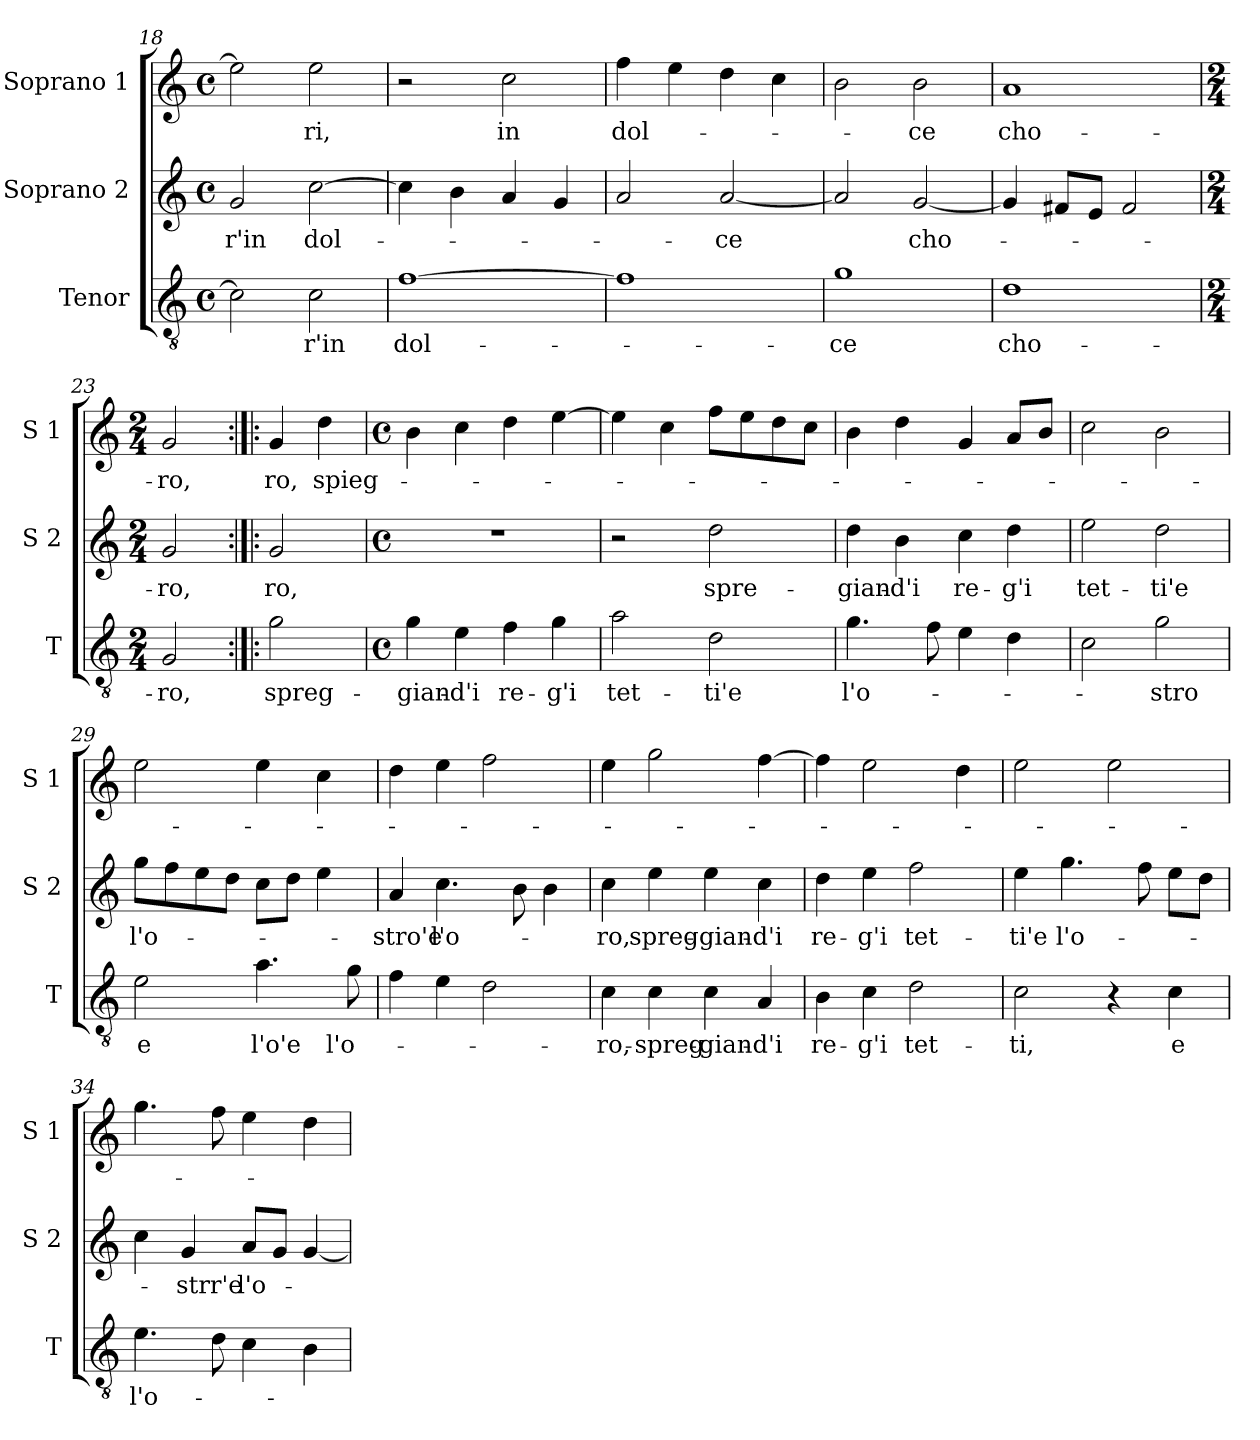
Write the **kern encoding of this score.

**kern	**text	**kern	**text	**kern	**text
*part3	*part3	*part2	*part2	*part1	*part1
*staff3	*staff3	*staff2	*staff2	*staff1	*staff1
*I"Tenor	*	*I"Soprano 2	*	*I"Soprano 1	*
*I'T	*	*I'S 2	*	*I'S 1	*
*clefGv2	*	*clefG2	*	*clefG2	*
*k[]	*	*k[]	*	*k[]	*
*C:	*	*C:	*	*C:	*
*M4/4	*	*M4/4	*	*M4/4	*
*met(c)	*	*met(c)	*	*met(c)	*
=18	=18	=18	=18	=18	=18
!	!	!	!LO:LY:b	!	!
2c\]	.	2g/	-r'in	2ee\]	.
!	!LO:LY:b	!	!LO:LY:b	!	!LO:LY:b
2c\	-r'in	[2cc\	dol-	2ee\	-ri,
=19	=19	=19	=19	=19	=19
!	!LO:LY:b	!	!	!	!
[1f	dol-	4cc\]	.	2r	.
.	.	4b\	.	.	.
!	!	!	!	!	!LO:LY:b
.	.	4a/	.	2cc\	in
.	.	4g/	.	.	.
=20	=20	=20	=20	=20	=20
!	!	!	!	!	!LO:LY:b
1f]	.	2a/	.	4ff\	dol-
.	.	.	.	4ee\	.
!	!	!	!LO:LY:b	!	!
.	.	[2a/	-ce	4dd\	.
.	.	.	.	4cc\	.
!!LO:LB:g=z
=21	=21	=21	=21	=21	=21
!	!LO:LY:b	!	!	!	!
1g	-ce	2a/]	.	2b\	.
!	!	!	!LO:LY:b	!	!LO:LY:b
.	.	[2g/	cho-	2b\	-ce
=22	=22	=22	=22	=22	=22
!	!LO:LY:b	!	!	!	!LO:LY:b
1d	cho-	4g/]	.	1a	cho-
.	.	8f#X/L	.	.	.
.	.	8e/J	.	.	.
.	.	2f#/	.	.	.
=23	=23	=23	=23	=23	=23
*M2/4	*	*M2/4	*	*M2/4	*
!	!LO:LY:b	!	!LO:LY:b	!	!LO:LY:b
2G/	-ro,	2g/	-ro,	2g/	-ro,
=24:|!|:	=24:|!|:	=24:|!|:	=24:|!|:	=24:|!|:	=24:|!|:
!	!LO:LY:b	!	!LO:LY:b	!	!LO:LY:b
2g\	spreg-	2g/	ro,	4g/	ro,
!	!	!	!	!	!LO:LY:b
.	.	.	.	4dd\	spieg-
=25	=25	=25	=25	=25	=25
*M4/4	*	*M4/4	*	*M4/4	*
*met(c)	*	*met(c)	*	*met(c)	*
!	!LO:LY:b	!	!	!	!
4g\	-gian-	1r	.	4b\	.
!	!LO:LY:b	!	!	!	!
4e\	-d'i	.	.	4cc\	.
!	!LO:LY:b	!	!	!	!
4f\	re-	.	.	4dd\	.
!	!LO:LY:b	!	!	!	!
4g\	-g'i	.	.	[4ee\	.
!!LO:LB:g=z
=26	=26	=26	=26	=26	=26
!	!LO:LY:b	!	!	!	!
2a\	tet-	2r	.	4ee\]	.
.	.	.	.	4cc\	.
!	!LO:LY:b	!	!LO:LY:b	!	!
2d\	-ti'e	2dd\	spre-	8ff\L	.
.	.	.	.	8ee\	.
.	.	.	.	8dd\	.
.	.	.	.	8cc\J	.
=27	=27	=27	=27	=27	=27
!	!LO:LY:b	!	!LO:LY:b	!	!
4.g\	l'o-	4dd\	-gian-	4b\	.
!	!	!	!LO:LY:b	!	!
.	.	4b\	-d'i	4dd\	.
8f\	.	.	.	.	.
!	!	!	!LO:LY:b	!	!
4e\	.	4cc\	re-	4g/	.
!	!	!	!LO:LY:b	!	!
4d\	.	4dd\	-g'i	8a/L	.
.	.	.	.	8b/J	.
=28	=28	=28	=28	=28	=28
!	!	!	!LO:LY:b	!	!
2c\	.	2ee\	tet-	2cc\	.
!	!LO:LY:b	!	!LO:LY:b	!	!
2g\	-stro	2dd\	-ti'e	2b\	.
=29	=29	=29	=29	=29	=29
!	!LO:LY:b	!	!LO:LY:b	!	!
2e\	e	8gg\L	l'o-	2ee\	.
.	.	8ff\	.	.	.
.	.	8ee\	.	.	.
.	.	8dd\J	.	.	.
!	!LO:LY:b	!	!	!	!
4.a\	l'o'e	8cc\L	.	4ee\	.
.	.	8dd\J	.	.	.
.	.	4ee\	.	4cc\	.
!	!LO:LY:b	!	!	!	!
8g\	l'o-	.	.	.	.
=30	=30	=30	=30	=30	=30
!	!	!	!LO:LY:b	!	!
4f\	.	4a/	-stro'e	4dd\	.
!	!	!	!LO:LY:b	!	!
4e\	.	4.cc\	l'o-	4ee\	.
2d\	.	.	.	2ff\	.
.	.	8b\	.	.	.
.	.	4b\	.	.	.
!!LO:LB:g=z
=31	=31	=31	=31	=31	=31
!	!LO:LY:b	!	!LO:LY:b	!	!
4c\	-ro,-	4cc\	-ro,	4ee\	.
!	!LO:LY:b	!	!LO:LY:b	!	!
4c\	-spreg-	4ee\	spreg-	2gg\	.
!	!LO:LY:b	!	!LO:LY:b	!	!
4c\	-gian-	4ee\	-gian-	.	.
!	!LO:LY:b	!	!LO:LY:b	!	!
4A/	-d'i	4cc\	-d'i	[4ff\	.
=32	=32	=32	=32	=32	=32
!	!LO:LY:b	!	!LO:LY:b	!	!
4B\	re-	4dd\	re-	4ff\]	.
!	!LO:LY:b	!	!LO:LY:b	!	!
4c\	-g'i	4ee\	-g'i	2ee\	.
!	!LO:LY:b	!	!LO:LY:b	!	!
2d\	tet-	2ff\	tet-	.	.
.	.	.	.	4dd\	.
=33	=33	=33	=33	=33	=33
!	!LO:LY:b	!	!LO:LY:b	!	!
2c\	-ti,	4ee\	-ti'e	2ee\	.
!	!	!	!LO:LY:b	!	!
.	.	4.gg\	l'o-	.	.
4r	.	.	.	2ee\	.
.	.	8ff\	.	.	.
!	!LO:LY:b	!	!	!	!
4c\	e	8ee\L	.	.	.
.	.	8dd\J	.	.	.
=34	=34	=34	=34	=34	=34
!	!LO:LY:b	!	!	!	!
4.e\	l'o-	4cc\	.	4.gg\	.
!	!	!	!LO:LY:b	!	!
.	.	4g/	-strr'e	.	.
8d\	.	.	.	8ff\	.
!	!	!	!LO:LY:b	!	!
4c\	.	8a/L	l'o-	4ee\	.
.	.	8g/J	.	.	.
4B\	.	[4g/	.	4dd\	.
=	=	=	=	=	=
*-	*-	*-	*-	*-	*-
